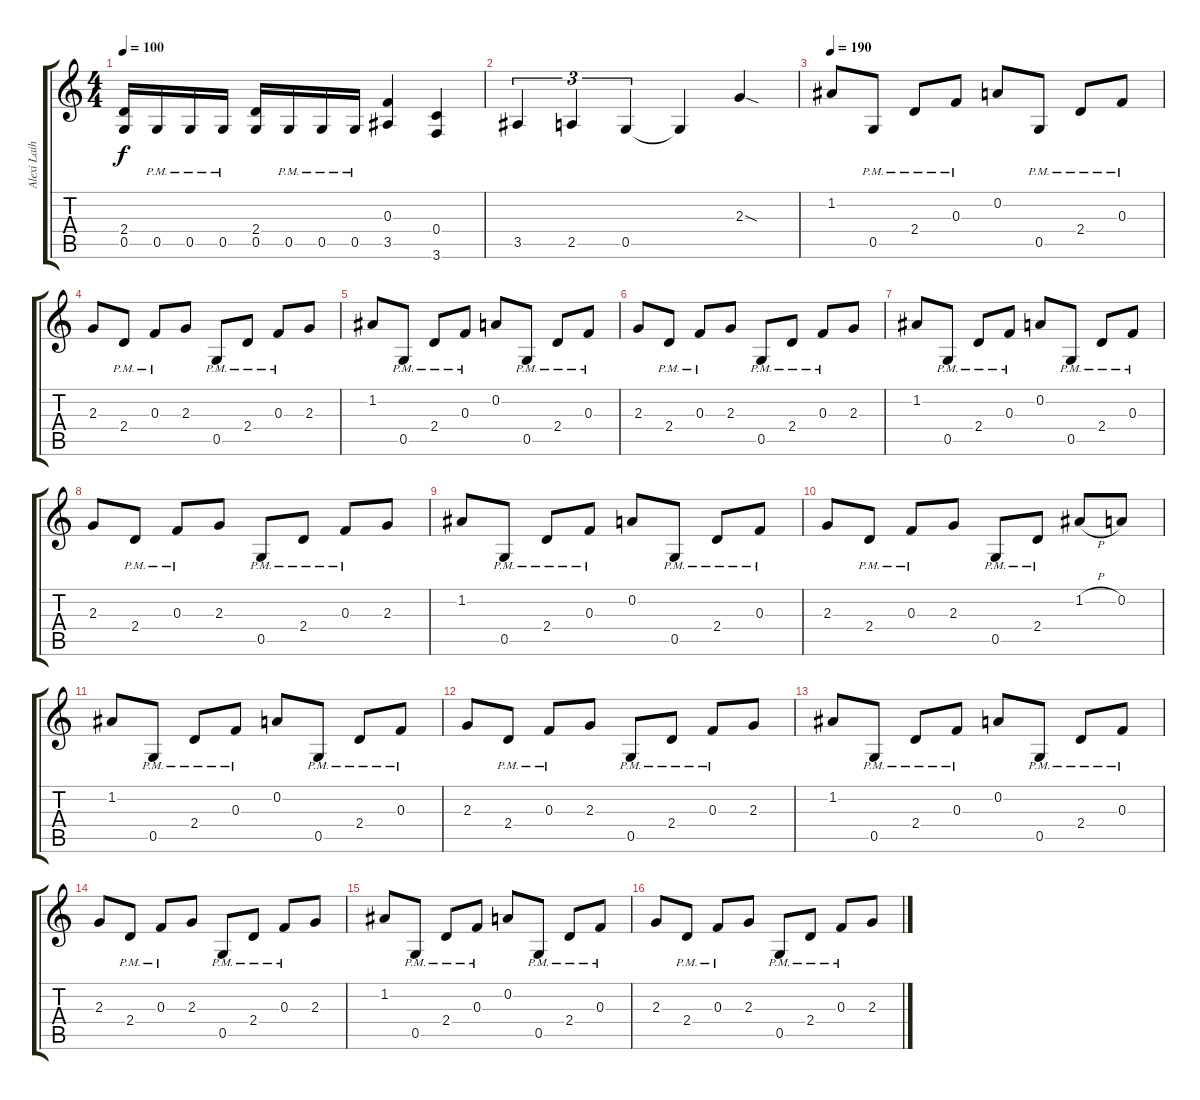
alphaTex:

\track ("Alexi Laiho" "Alexi Laih") {instrument overdrivenguitar}
\staff {score tabs}
\tuning (D4 A3 F3 C3 G2 D2) {hide}
\ts (4 4)
\tempo 100
\clef g2
\ks c
(2.4 0.5).16{dy f} 0.5{pm}.16 0.5{pm}.16 0.5{pm}.16 (2.4 0.5).16 0.5{pm}.16 0.5{pm}.16 0.5{pm}.16 (0.3 3.5).4 (0.4 3.6).4 |
3.5.4{tu (3 2)} 2.5.4{tu (3 2)} 0.5.4{tu (3 2)} 0.5{t}.4 2.3{sod}.4 |
\tempo 190
1.2.8{instrument overdrivenguitar} 0.5{pm}.8 2.4{pm}.8 0.3{pm}.8 0.2.8 0.5{pm}.8 2.4{pm}.8 0.3{pm}.8 |
2.3.8 2.4{pm}.8 0.3{pm}.8 2.3.8 0.5{pm}.8 2.4{pm}.8 0.3{pm}.8 2.3.8 |
1.2.8 0.5{pm}.8 2.4{pm}.8 0.3{pm}.8 0.2.8 0.5{pm}.8 2.4{pm}.8 0.3{pm}.8 |
2.3.8 2.4{pm}.8 0.3{pm}.8 2.3.8 0.5{pm}.8 2.4{pm}.8 0.3{pm}.8 2.3.8 |
1.2.8 0.5{pm}.8 2.4{pm}.8 0.3{pm}.8 0.2.8 0.5{pm}.8 2.4{pm}.8 0.3{pm}.8 |
2.3.8 2.4{pm}.8 0.3{pm}.8 2.3.8 0.5{pm}.8 2.4{pm}.8 0.3{pm}.8 2.3.8 |
1.2.8 0.5{pm}.8 2.4{pm}.8 0.3{pm}.8 0.2.8 0.5{pm}.8 2.4{pm}.8 0.3{pm}.8 |
2.3.8 2.4{pm}.8 0.3{pm}.8 2.3.8 0.5{pm}.8 2.4{pm}.8 1.2{h}.8 0.2.8 |
1.2.8 0.5{pm}.8 2.4{pm}.8 0.3{pm}.8 0.2.8 0.5{pm}.8 2.4{pm}.8 0.3{pm}.8 |
2.3.8 2.4{pm}.8 0.3{pm}.8 2.3.8 0.5{pm}.8 2.4{pm}.8 0.3{pm}.8 2.3.8 |
1.2.8 0.5{pm}.8 2.4{pm}.8 0.3{pm}.8 0.2.8 0.5{pm}.8 2.4{pm}.8 0.3{pm}.8 |
2.3.8 2.4{pm}.8 0.3{pm}.8 2.3.8 0.5{pm}.8 2.4{pm}.8 0.3{pm}.8 2.3.8 |
1.2.8 0.5{pm}.8 2.4{pm}.8 0.3{pm}.8 0.2.8 0.5{pm}.8 2.4{pm}.8 0.3{pm}.8 |
2.3.8 2.4{pm}.8 0.3{pm}.8 2.3.8 0.5{pm}.8 2.4{pm}.8 0.3{pm}.8 2.3.8
